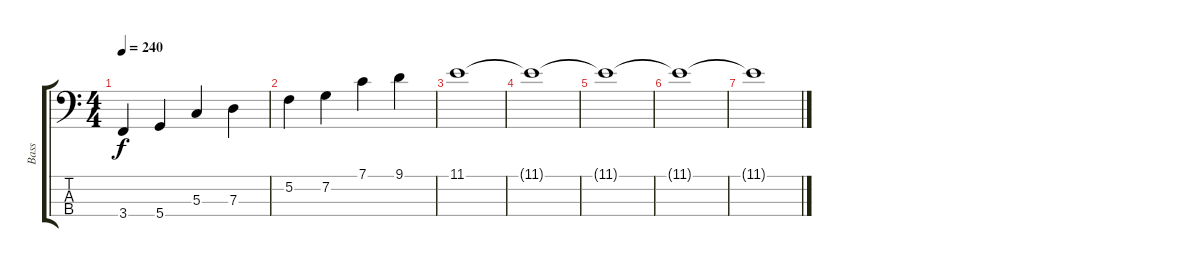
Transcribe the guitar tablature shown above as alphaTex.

\track ("Bass" "Bass") {instrument electricbasspick}
\staff {score tabs}
\tuning (F2 C2 G1 D1) {hide}
\ts (4 4)
\tempo 240
\clef f4
\ks c
3.4.4{dy f} 5.4.4 5.3.4 7.3.4 |
5.2.4 7.2.4 7.1.4 9.1.4 |
11.1.1{volume 0} |
11.1{t}.1 |
11.1{t}.1 |
11.1{t}.1 |
11.1{t}.1
